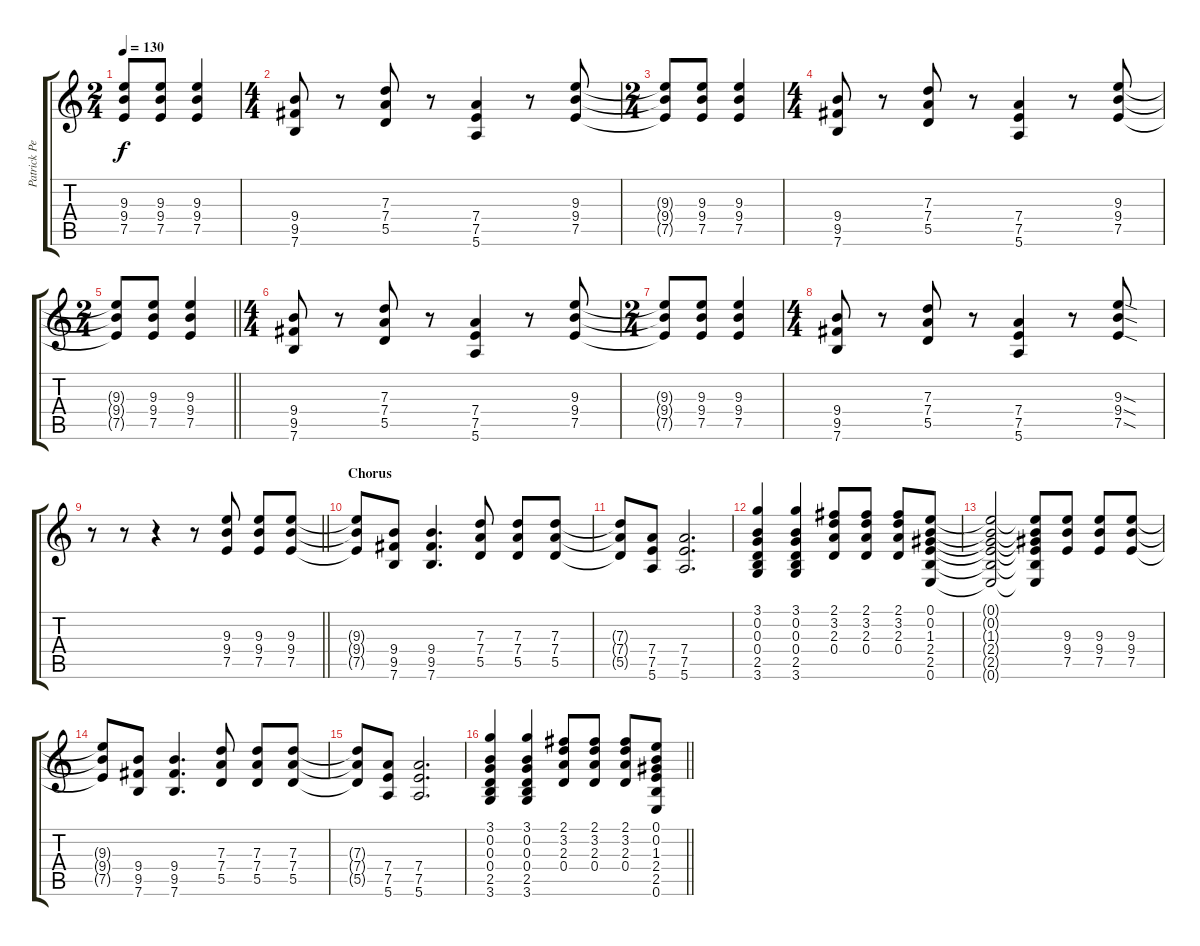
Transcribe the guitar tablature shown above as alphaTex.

\track ("Patrick Pentland" "Patrick Pe") {instrument overdrivenguitar}
\staff {score tabs}
\tuning (E4 B3 G3 D3 A2 E2) {hide}
\ts (2 4)
\tempo 130
\clef g2
\ks c
(9.3{t} 9.4{t} 7.5{t}).8{dy f} (9.3 9.4 7.5).8 (9.3 9.4 7.5).4 |
\ts (4 4)
(9.4 9.5 7.6).8 r.8 (7.3 7.4 5.5).8 r.8 (7.4 7.5 5.6).4 r.8 (9.3 9.4 7.5).8 |
\ts (2 4)
(9.3{t} 9.4{t} 7.5{t}).8 (9.3 9.4 7.5).8 (9.3 9.4 7.5).4 |
\ts (4 4)
(9.4 9.5 7.6).8 r.8 (7.3 7.4 5.5).8 r.8 (7.4 7.5 5.6).4 r.8 (9.3 9.4 7.5).8 |
\ts (2 4)
\barLineRight lightlight
(9.3{t} 9.4{t} 7.5{t}).8 (9.3 9.4 7.5).8 (9.3 9.4 7.5).4 |
\ts (4 4)
(9.4 9.5 7.6).8 r.8 (7.3 7.4 5.5).8 r.8 (7.4 7.5 5.6).4 r.8 (9.3 9.4 7.5).8 |
\ts (2 4)
(9.3{t} 9.4{t} 7.5{t}).8 (9.3 9.4 7.5).8 (9.3 9.4 7.5).4 |
\ts (4 4)
(9.4 9.5 7.6).8 r.8 (7.3 7.4 5.5).8 r.8 (7.4 7.5 5.6).4 r.8 (9.3{sod} 9.4{sod} 7.5{sod}).8 |
\barLineRight lightlight
r.8 r.8 r.4 r.8 (9.3 9.4 7.5).8 (9.3 9.4 7.5).8 (9.3 9.4 7.5).8 |
\section ("" "Chorus")
(9.3{t} 9.4{t} 7.5{t}).8 (9.4 9.5 7.6).8 (9.4 9.5 7.6).4{d} (7.3 7.4 5.5).8 (7.3 7.4 5.5).8 (7.3 7.4 5.5).8 |
(7.3{t} 7.4{t} 5.5{t}).8 (7.4 7.5 5.6).8 (7.4 7.5 5.6).2{d} |
(3.1 0.2 0.3 0.4 2.5 3.6).4 (3.1 0.2 0.3 0.4 2.5 3.6).4 (2.1 3.2 2.3 0.4).8 (2.1 3.2 2.3 0.4).8 (2.1 3.2 2.3 0.4).8 (0.1 0.2 1.3 2.4 2.5 0.6).8 |
(0.1{t} 0.2{t} 1.3{t} 2.4{t} 2.5{t} 0.6{t}).2 (0.1{t} 0.2{t} 1.3{t} 2.4{t} 2.5{t} 0.6{t}).8 (9.3 9.4 7.5).8 (9.3 9.4 7.5).8 (9.3 9.4 7.5).8 |
(9.3{t} 9.4{t} 7.5{t}).8 (9.4 9.5 7.6).8 (9.4 9.5 7.6).4{d} (7.3 7.4 5.5).8 (7.3 7.4 5.5).8 (7.3 7.4 5.5).8 |
(7.3{t} 7.4{t} 5.5{t}).8 (7.4 7.5 5.6).8 (7.4 7.5 5.6).2{d} |
\barLineRight lightlight
(3.1 0.2 0.3 0.4 2.5 3.6).4 (3.1 0.2 0.3 0.4 2.5 3.6).4 (2.1 3.2 2.3 0.4).8 (2.1 3.2 2.3 0.4).8 (2.1 3.2 2.3 0.4).8 (0.1 0.2 1.3 2.4 2.5 0.6).8
